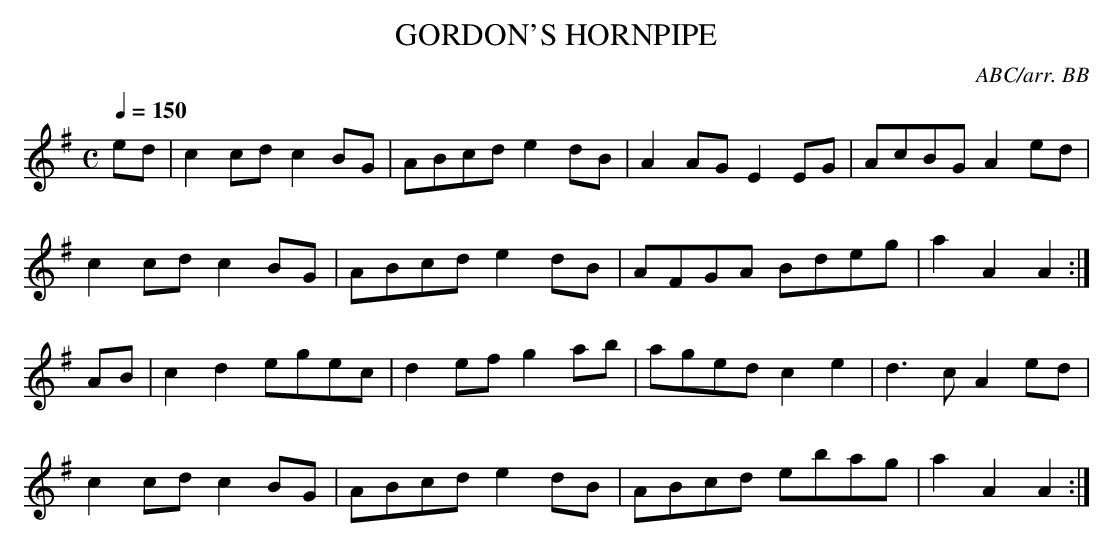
X:1
T:GORDON'S HORNPIPE
Q:1/4=150
C:ABC/arr. BB
M:C
L:1/8
K:Ador
ed|c2cd c2BG|ABcd e2dB|A2AG E2EG|AcBG A2ed|
c2cd c2BG|ABcd e2dB|AFGA Bdeg|a2A2A2 :|
AB|c2d2 egec|d2ef g2ab|aged c2e2|d3c A2ed|
c2cd c2BG|ABcd e2dB|ABcd ebag|a2A2A2 :|]
